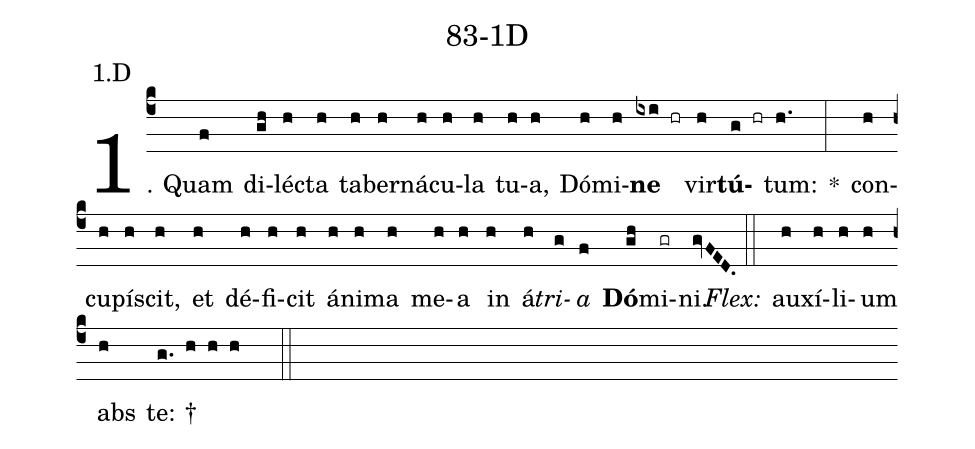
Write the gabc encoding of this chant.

name: 83-1D;
annotation: 1.D;
%%
(c4)1. Quam(f) di(gh)léc(h)ta(h) ta(h)ber(h)ná(h)cu(h)la(h) tu(h)a,(h) Dó(h)mi(h)<b>ne</b>(ixi hr) vir(h)<b>tú</b>(g hr)tum:(h.) *(:) con(h)cu(h)pí(h)scit,(h) et(h) dé(h)fi(h)cit(h) á(h)ni(h)ma(h) me(h)a(h) in(h) á(h)<i>tri</i>(g)<i>a</i>(f) <b>Dó</b>(gh)mi(gr)ni.(gvFED.) (::)
<i>Flex:</i>()  au(h)xí(h)li(h)um(h) abs(h) te: †(g. h h h  ::)
